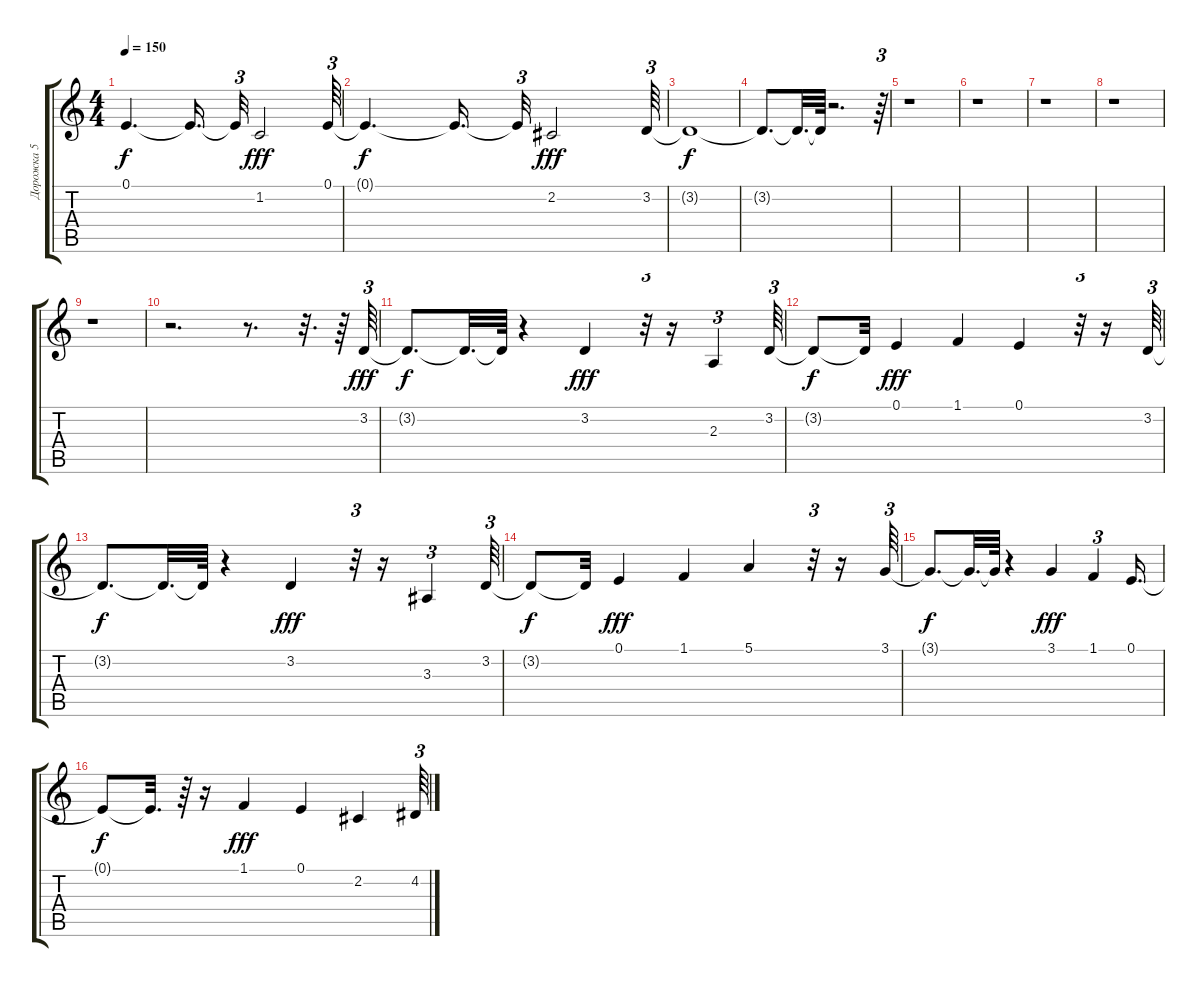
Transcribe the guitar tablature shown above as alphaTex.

\track ("Дорожка 5" "Дорожка 5") {instrument lead8bassandlead}
\staff {score tabs}
\tuning (E4 B3 G3 D3 A2 E2) {hide}
\ts (4 4)
\tempo 150
\clef g2
\ks c
0.1{t}.4{d dy f} 0.1{t}.16{d} 0.1{t}.32{tu (3 2)} 1.2.2{dy fff} 0.1.64{tu (3 2)} |
0.1{t}.4{d dy f} 0.1{t}.16{d} 0.1{t}.32{tu (3 2)} 2.2.2{dy fff} 3.2.64{tu (3 2)} |
3.2{t}.1{dy f} |
3.2{t}.8{d} 3.2{t}.32{d} 3.2{t}.64 r.2{d} r.64{tu (3 2)} |
r.1 |
r.1 |
r.1 |
r.1 |
r.1 |
r.2{d} r.8{d} r.32{d} r.64 3.2.64{tu (3 2) dy fff} |
3.2{t}.8{d dy f} 3.2{t}.32{d} 3.2{t}.64 r.4 3.2.4{dy fff} r.32{tu (3 2)} r.16 2.3.4{tu (3 2)} 3.2.64{tu (3 2)} |
3.2{t}.8{dy f} 3.2{t}.32 0.1.4{dy fff} 1.1.4 0.1.4 r.32{tu (3 2)} r.16 3.2.64{tu (3 2)} |
3.2{t}.8{d dy f} 3.2{t}.32{d} 3.2{t}.64 r.4 3.2.4{dy fff} r.32{tu (3 2)} r.16 3.3.4{tu (3 2)} 3.2.64{tu (3 2)} |
3.2{t}.8{dy f} 3.2{t}.32 0.1.4{dy fff} 1.1.4 5.1.4 r.32{tu (3 2)} r.16 3.1.64{tu (3 2)} |
3.1{t}.8{d dy f} 3.1{t}.32{d} 3.1{t}.64 r.4 3.1.4{dy fff} 1.1.4{tu (3 2)} 0.1.16{d} |
0.1{t}.8{dy f} 0.1{t}.32{d} r.64 r.16 1.1.4{dy fff} 0.1.4 2.2.4 4.2.64{tu (3 2)}
